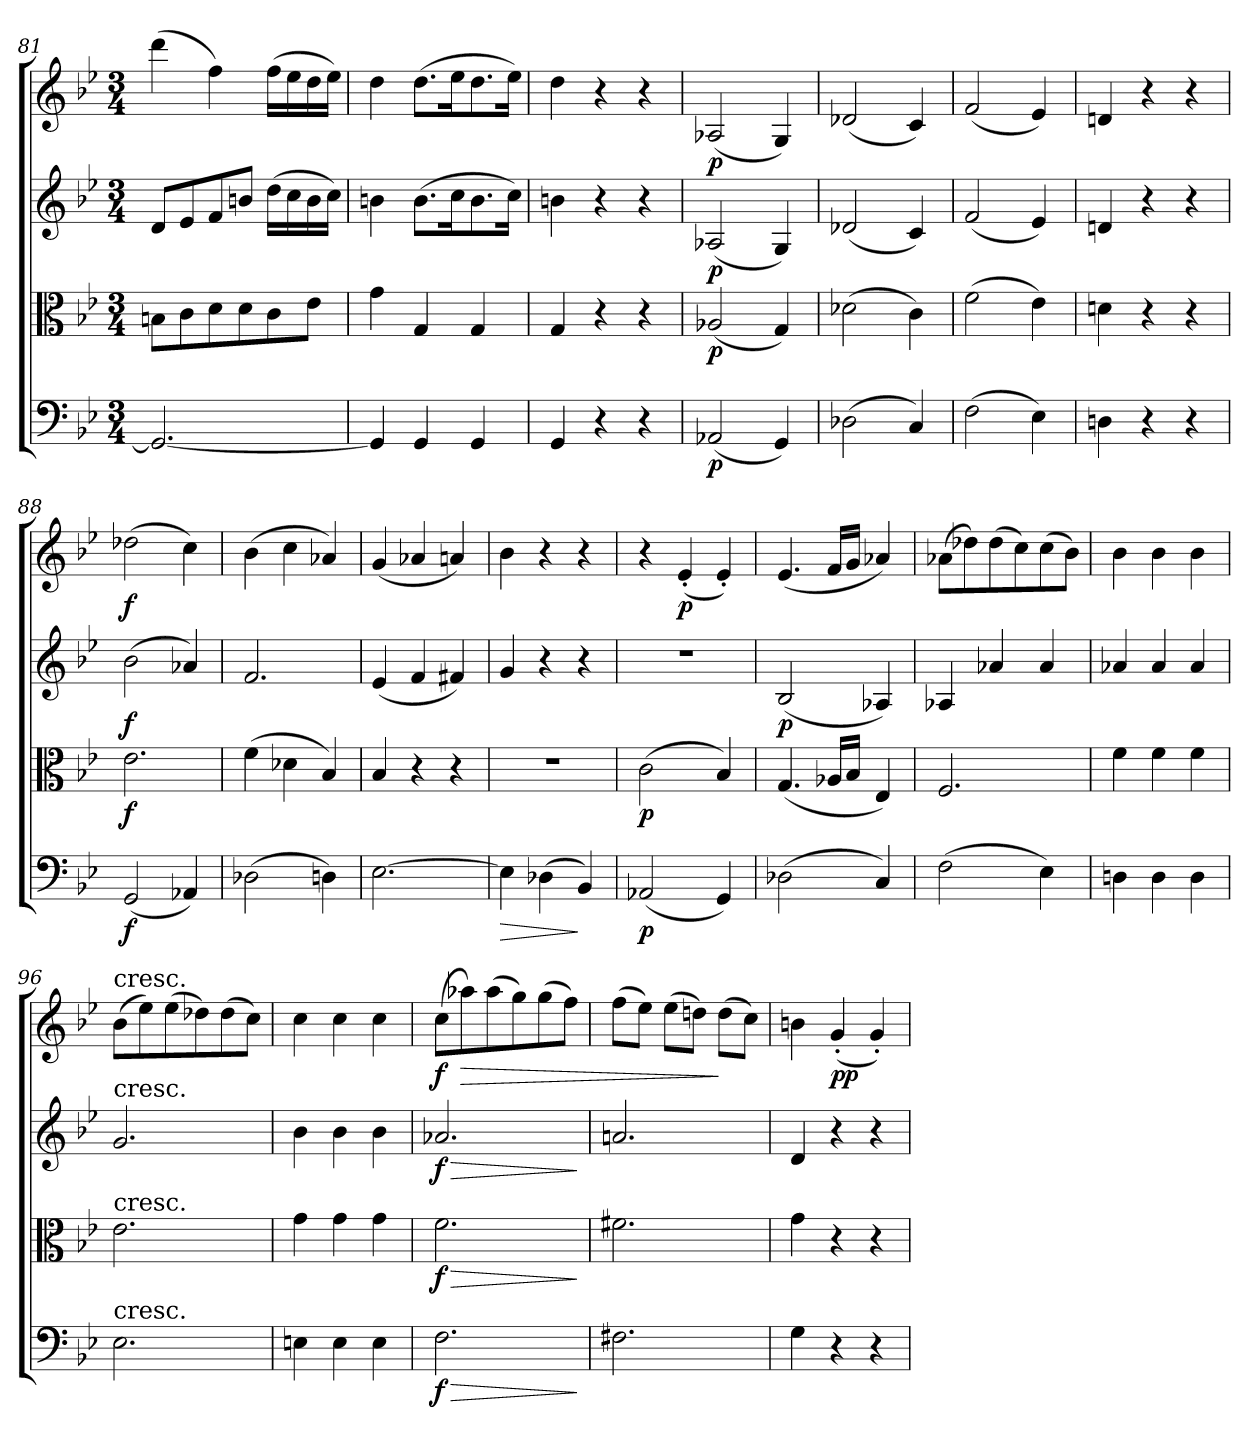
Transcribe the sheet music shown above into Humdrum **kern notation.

**kern	**dynam	**kern	**dynam	**kern	**dynam	**kern	**dynam
*part4	*part4	*part3	*part3	*part2	*part2	*part1	*part1
*staff4	*staff4	*staff3	*staff3	*staff2	*staff2	*staff1	*staff1
*clefF4	*	*clefC3	*	*clefG2	*	*clefG2	*
*k[b-e-]	*	*k[b-e-]	*	*k[b-e-]	*	*k[b-e-]	*
*B-:	*	*B-:	*	*B-:	*	*B-:	*
*M3/4	*	*M3/4	*	*M3/4	*	*M3/4	*
=81	=81	=81	=81	=81	=81	=81	=81
2.GG/_	.	8Bn\L	.	8d/L	.	(4ddd\	.
.	.	8c\	.	8e-/	.	.	.
.	.	8d\	.	8f/	.	4ff\)	.
.	.	8d\	.	8bn/J	.	.	.
.	.	8c\	.	(16dd\LL	.	(16ff\LL	.
.	.	.	.	16cc\	.	16ee-\	.
.	.	8e-\J	.	16b\	.	16dd\	.
.	.	.	.	16cc\JJ)	.	16ee-\JJ)	.
=82	=82	=82	=82	=82	=82	=82	=82
4GG/]	.	4g\	.	4bn\	.	4dd\	.
4GG/	.	4G/	.	(8.b\L	.	(8.dd\L	.
.	.	.	.	16cc\K	.	16ee-\K	.
4GG/	.	4G/	.	8.b\	.	8.dd\	.
.	.	.	.	16cc\Jk)	.	16ee-\Jk)	.
=83	=83	=83	=83	=83	=83	=83	=83
4GG/	.	4G/	.	4bn\	.	4dd\	.
4r	.	4r	.	4r	.	4r	.
4r	.	4r	.	4r	.	4r	.
=84	=84	=84	=84	=84	=84	=84	=84
(2AA-X/	p	(2A-X/	p	(2A-X/	p	(2A-X/	p
4GG/)	.	4G/)	.	4G/)	.	4G/)	.
=85	=85	=85	=85	=85	=85	=85	=85
(2D-X\	.	(2d-X\	.	(2d-X/	.	(2d-X/	.
4C/)	.	4c\)	.	4c/)	.	4c/)	.
=86	=86	=86	=86	=86	=86	=86	=86
(2F\	.	(2f\	.	(2f/	.	(2f/	.
4E-\)	.	4e-\)	.	4e-/)	.	4e-/)	.
=87	=87	=87	=87	=87	=87	=87	=87
4Dn\	.	4dn\	.	4dn/	.	4dn/	.
4r	.	4r	.	4r	.	4r	.
4r	.	4r	.	4r	.	4r	.
=88	=88	=88	=88	=88	=88	=88	=88
(2GG/	f	2.e-\	f	(2b-\	f	(2dd-X\	f
4AA-X/)	.	.	.	4a-X/)	.	4cc\)	.
=89	=89	=89	=89	=89	=89	=89	=89
(2D-X\	.	(4f\	.	2.f/	.	(4b-\	.
.	.	4d-X\	.	.	.	4cc\	.
4Dn\)	.	4B-/)	.	.	.	4a-X/)	.
=90	=90	=90	=90	=90	=90	=90	=90
[2.E-\	.	4B-/	.	(4e-/	.	(4g/	.
.	.	4r	.	4f/	.	4a-X/	.
.	.	4r	.	4f#X/)	.	4an/)	.
=91	=91	=91	=91	=91	=91	=91	=91
!	!LO:HP:b	!	!	!	!	!	!
4E-\]	>	2.r	.	4g/	.	4b-\	.
(4D-X\	.	.	.	4r	.	4r	.
4BB-/)	]	.	.	4r	.	4r	.
=92	=92	=92	=92	=92	=92	=92	=92
(2AA-X/	p	(2c\	p	2.r	.	4r	.
.	.	.	.	.	.	(4e-'/	p
4GG/)	.	4B-/)	.	.	.	4e-'/)	.
=93	=93	=93	=93	=93	=93	=93	=93
(2D-X\	.	(4.G/	.	(2B-/	p	(4.e-/	.
.	.	16A-X/LL	.	.	.	16f/LL	.
.	.	16B-/JJ	.	.	.	16g/JJ	.
4C/)	.	4E-/)	.	4A-X/)	.	4a-X/)	.
=94	=94	=94	=94	=94	=94	=94	=94
(2F\	.	2.F/	.	4A-X/	.	(8a-X\L	.
.	.	.	.	.	.	8dd-X\)	.
.	.	.	.	4a-X/	.	(8dd-\	.
.	.	.	.	.	.	8cc\)	.
4E-\)	.	.	.	4a-/	.	(8cc\	.
.	.	.	.	.	.	8b-\J)	.
=95	=95	=95	=95	=95	=95	=95	=95
4Dn\	.	4f\	.	4a-X/	.	4b-\	.
4D\	.	4f\	.	4a-/	.	4b-\	.
4D\	.	4f\	.	4a-/	.	4b-\	.
=96	=96	=96	=96	=96	=96	=96	=96
!	!	!	!	!	!	!LO:TX:t=cresc.	!
!	!	!	!	!LO:TX:t=cresc.	!	!	!
!	!	!LO:TX:t=cresc.	!	!	!	!	!
!LO:TX:t=cresc.	!	!	!	!	!	!	!
2.E-\	.	2.e-\	.	2.g/	.	(8b-\L	.
.	.	.	.	.	.	8ee-\)	.
.	.	.	.	.	.	(8ee-\	.
.	.	.	.	.	.	8dd-X\)	.
.	.	.	.	.	.	(8dd-\	.
.	.	.	.	.	.	8cc\J)	.
=97	=97	=97	=97	=97	=97	=97	=97
4En\	.	4g\	.	4b-\	.	4cc\	.
4E\	.	4g\	.	4b-\	.	4cc\	.
4E\	.	4g\	.	4b-\	.	4cc\	.
=98	=98	=98	=98	=98	=98	=98	=98
!	!LO:HP:b	!	!LO:HP:b	!	!LO:HP:b	!	!
2.F\	> f	2.f\	> f	2.a-X/	> f	(8cc\L	f
!	!	!	!	!	!	!	!LO:HP:b
.	.	.	.	.	.	8aa-X\)	>
.	.	.	.	.	.	(8aa-\	.
.	.	.	.	.	.	8gg\)	.
.	.	.	.	.	.	(8gg\	.
.	.	.	.	.	.	8ff\J)	.
.	]	.	]	.	]	.	.
=99	=99	=99	=99	=99	=99	=99	=99
2.F#X\	.	2.f#X\	.	2.an/	.	(8ff\L	.
.	.	.	.	.	.	8ee-\J)	.
.	.	.	.	.	.	(8ee-\L	.
.	.	.	.	.	.	8ddn\J)	.
.	.	.	.	.	.	(8dd\L	]
.	.	.	.	.	.	8cc\J)	.
=100	=100	=100	=100	=100	=100	=100	=100
4G\	.	4g\	.	4d/	.	4bn\	.
4r	.	4r	.	4r	.	(4g'/	pp
4r	.	4r	.	4r	.	4g'/)	.
=	=	=	=	=	=	=	=
*-	*-	*-	*-	*-	*-	*-	*-
